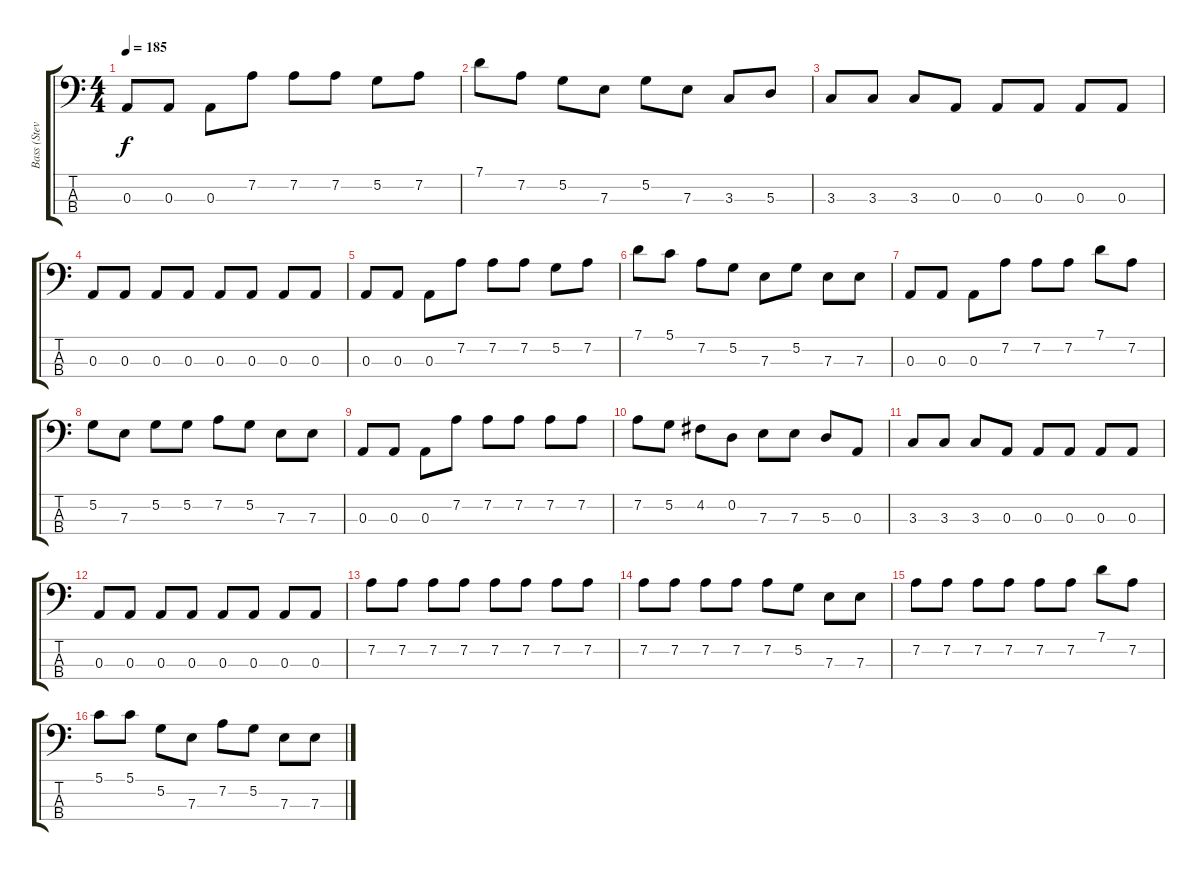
\track ("Bass (Steve Harris" "Bass (Stev") {instrument electricbassfinger}
\staff {score tabs}
\tuning (G2 D2 A1 E1) {hide}
\ts (4 4)
\tempo 185
\clef f4
\ks c
0.3.8{dy f} 0.3.8 0.3.8 7.2.8 7.2.8 7.2.8 5.2.8 7.2.8 |
7.1.8 7.2.8 5.2.8 7.3.8 5.2.8 7.3.8 3.3.8 5.3.8 |
3.3.8 3.3.8 3.3.8 0.3.8 0.3.8 0.3.8 0.3.8 0.3.8 |
0.3.8 0.3.8 0.3.8 0.3.8 0.3.8 0.3.8 0.3.8 0.3.8 |
0.3.8 0.3.8 0.3.8 7.2.8 7.2.8 7.2.8 5.2.8 7.2.8 |
7.1.8 5.1.8 7.2.8 5.2.8 7.3.8 5.2.8 7.3.8 7.3.8 |
0.3.8 0.3.8 0.3.8 7.2.8 7.2.8 7.2.8 7.1.8 7.2.8 |
5.2.8 7.3.8 5.2.8 5.2.8 7.2.8 5.2.8 7.3.8 7.3.8 |
0.3.8 0.3.8 0.3.8 7.2.8 7.2.8 7.2.8 7.2.8 7.2.8 |
7.2.8 5.2.8 4.2.8 0.2.8 7.3.8 7.3.8 5.3.8 0.3.8 |
3.3.8 3.3.8 3.3.8 0.3.8 0.3.8 0.3.8 0.3.8 0.3.8 |
0.3.8 0.3.8 0.3.8 0.3.8 0.3.8 0.3.8 0.3.8 0.3.8 |
7.2.8 7.2.8 7.2.8 7.2.8 7.2.8 7.2.8 7.2.8 7.2.8 |
7.2.8 7.2.8 7.2.8 7.2.8 7.2.8 5.2.8 7.3.8 7.3.8 |
7.2.8 7.2.8 7.2.8 7.2.8 7.2.8 7.2.8 7.1.8 7.2.8 |
5.1.8 5.1.8 5.2.8 7.3.8 7.2.8 5.2.8 7.3.8 7.3.8
